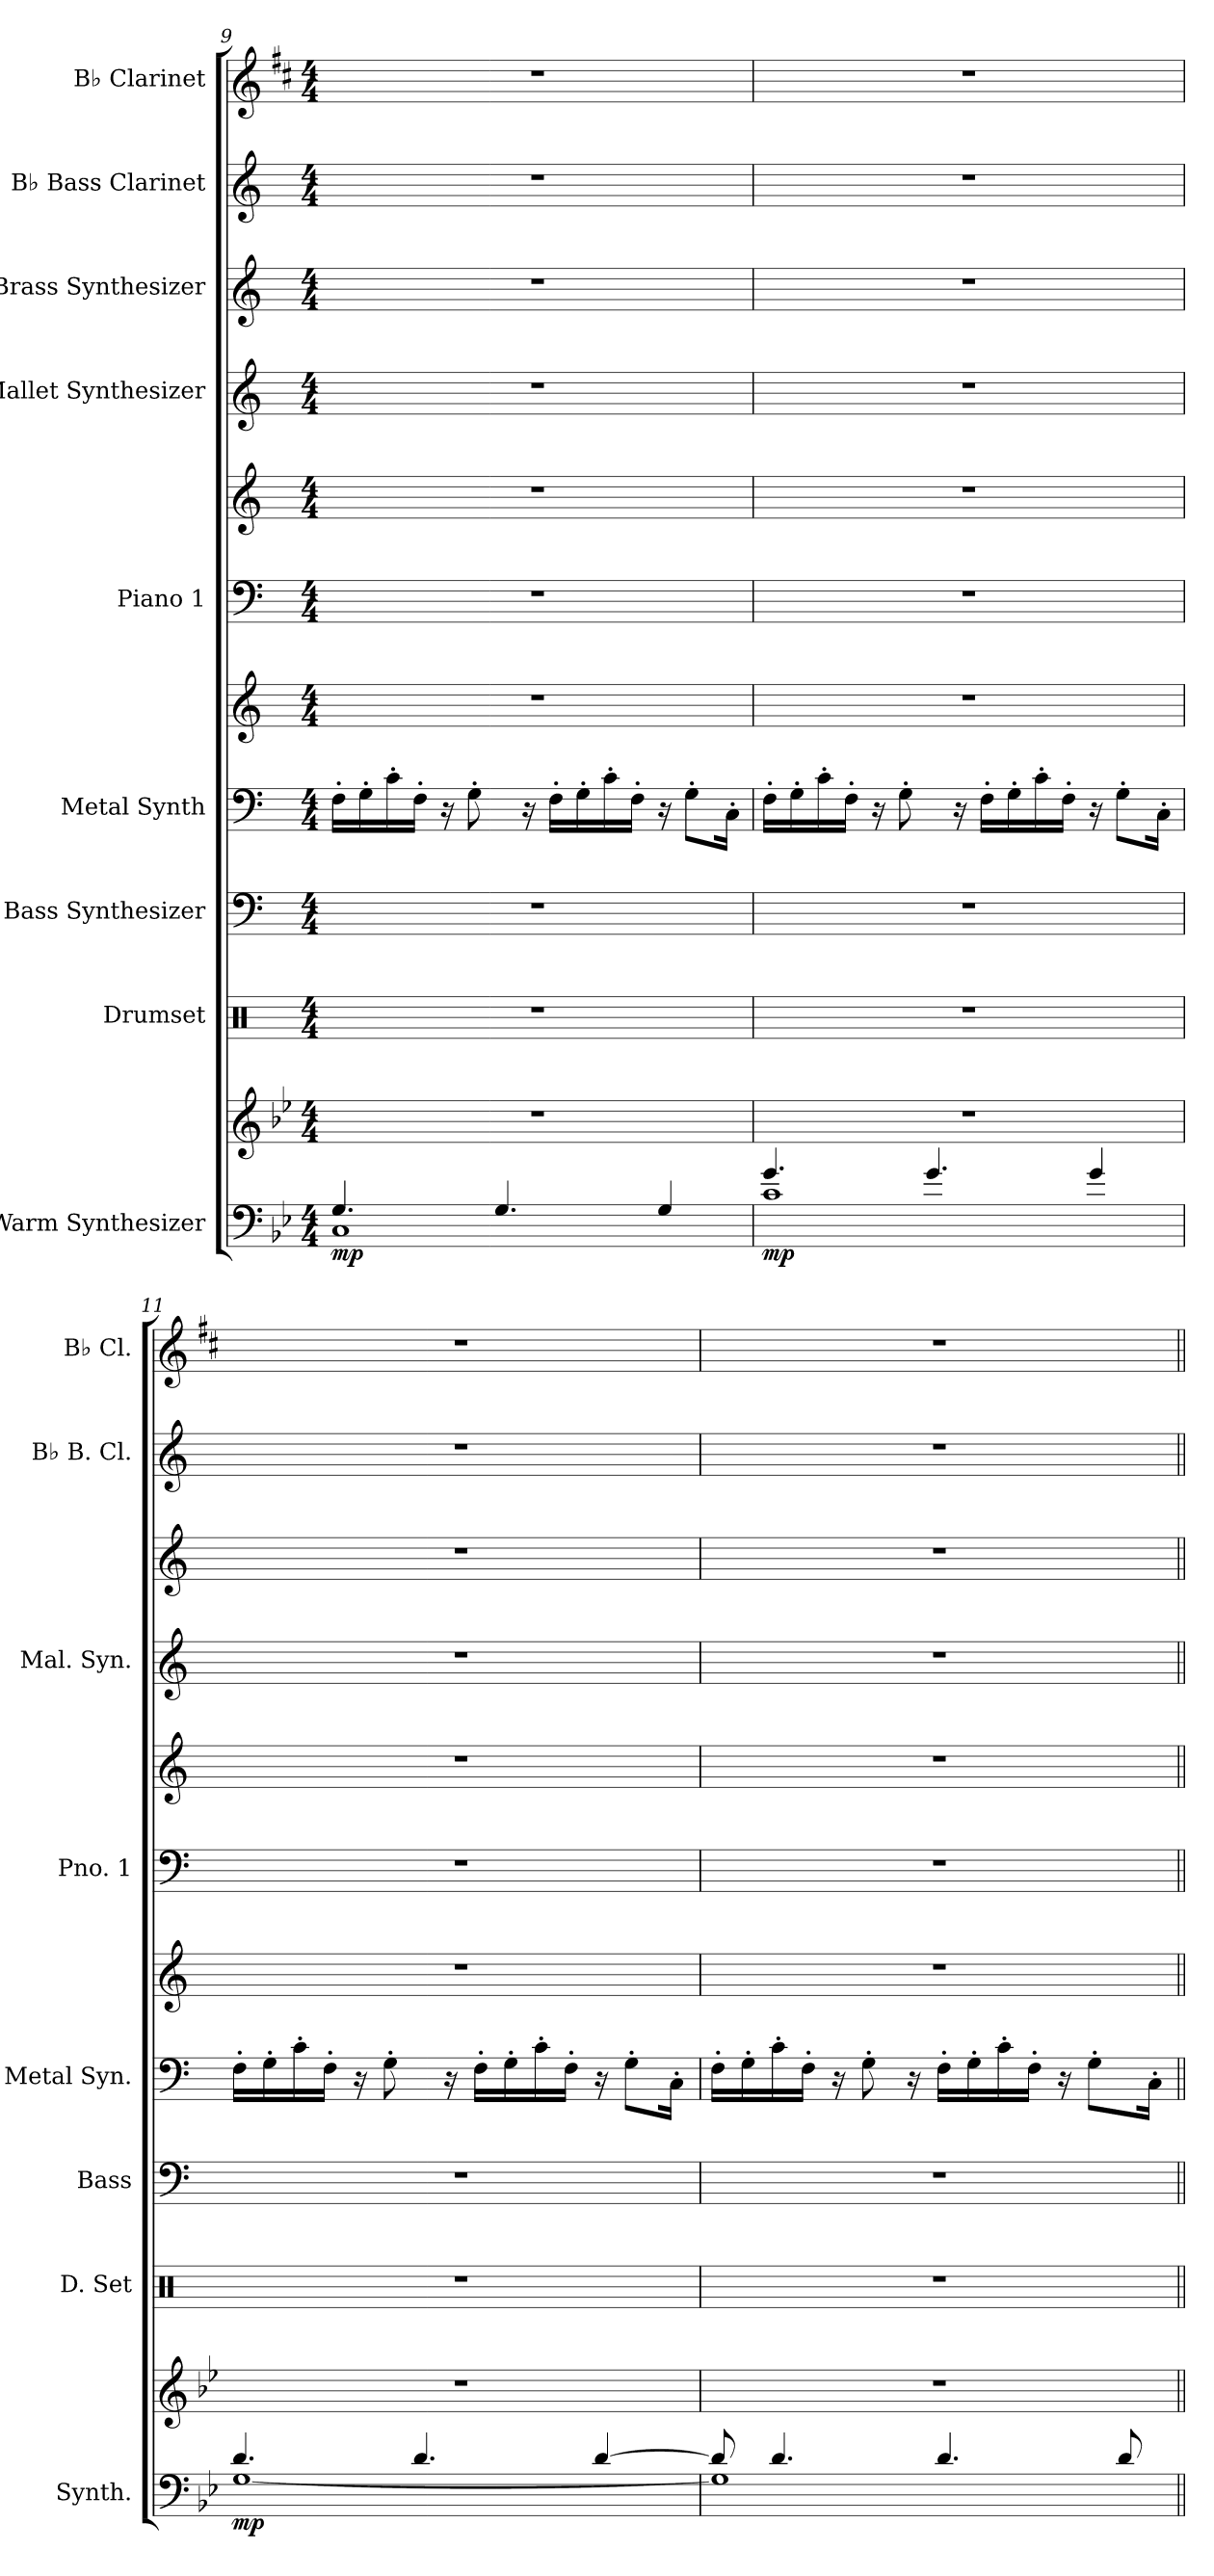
**kern	**kern	**dynam	**kern	**kern	**kern	**kern	**kern	**kern	**kern	**kern	**kern	**kern
*part9	*part9	*part9	*part8	*part7	*part6	*part6	*part5	*part5	*part4	*part3	*part2	*part1
*staff12	*staff11	*staff11/12	*staff10	*staff9	*staff8	*staff7	*staff6	*staff5	*staff4	*staff3	*staff2	*staff1
*I"Warm Synthesizer	*	*	*I"Drumset	*I"Bass Synthesizer	*I"Metal Synth	*	*I"Piano 1	*	*I"Mallet Synthesizer	*I"Brass Synthesizer	*I"B♭ Bass Clarinet	*I"B♭ Clarinet
*I'Synth.	*	*	*I'D. Set	*I'Bass	*I'Metal Syn.	*	*I'Pno. 1	*	*I'Mal. Syn.	*	*I'B♭ B. Cl.	*I'B♭ Cl.
*clefF4	*clefG2	*	*clefX	*clefF4	*clefF4	*clefG2	*clefF4	*clefG2	*clefG2	*clefG2	*clefG2	*clefG2
*	*	*	*	*	*	*	*	*	*	*	*ITrd8c14	*ITrd1c2
*k[b-e-]	*k[b-e-]	*	*k[]	*k[]	*k[]	*k[]	*k[]	*k[]	*k[]	*k[]	*k[]	*k[]
*M4/4	*M4/4	*	*M4/4	*M4/4	*M4/4	*M4/4	*M4/4	*M4/4	*M4/4	*M4/4	*M4/4	*M4/4
=9	=9	=9	=9	=9	=9	=9	=9	=9	=9	=9	=9	=9
*^	*	*	*	*	*	*	*	*	*	*	*	*
!	!	!	!LO:DY:b=2	!	!	!	!	!	!	!	!	!	!
4.G/	1C	1r	mp	1r	1r	16F'\LL	1r	1r	1r	1r	1r	1r	1r
.	.	.	.	.	.	16G'\	.	.	.	.	.	.	.
.	.	.	.	.	.	16c'\	.	.	.	.	.	.	.
.	.	.	.	.	.	16F'\JJ	.	.	.	.	.	.	.
.	.	.	.	.	.	16r	.	.	.	.	.	.	.
.	.	.	.	.	.	8G'\	.	.	.	.	.	.	.
4.G/	.	.	.	.	.	.	.	.	.	.	.	.	.
.	.	.	.	.	.	16r	.	.	.	.	.	.	.
.	.	.	.	.	.	16F'\LL	.	.	.	.	.	.	.
.	.	.	.	.	.	16G'\	.	.	.	.	.	.	.
.	.	.	.	.	.	16c'\	.	.	.	.	.	.	.
.	.	.	.	.	.	16F'\JJ	.	.	.	.	.	.	.
4G/	.	.	.	.	.	16r	.	.	.	.	.	.	.
.	.	.	.	.	.	8G'\L	.	.	.	.	.	.	.
.	.	.	.	.	.	16C'\Jk	.	.	.	.	.	.	.
=10	=10	=10	=10	=10	=10	=10	=10	=10	=10	=10	=10	=10	=10
!	!	!	!LO:DY:b=2	!	!	!	!	!	!	!	!	!	!
4.g/	1c	1r	mp	1r	1r	16F'\LL	1r	1r	1r	1r	1r	1r	1r
.	.	.	.	.	.	16G'\	.	.	.	.	.	.	.
.	.	.	.	.	.	16c'\	.	.	.	.	.	.	.
.	.	.	.	.	.	16F'\JJ	.	.	.	.	.	.	.
.	.	.	.	.	.	16r	.	.	.	.	.	.	.
.	.	.	.	.	.	8G'\	.	.	.	.	.	.	.
4.g/	.	.	.	.	.	.	.	.	.	.	.	.	.
.	.	.	.	.	.	16r	.	.	.	.	.	.	.
.	.	.	.	.	.	16F'\LL	.	.	.	.	.	.	.
.	.	.	.	.	.	16G'\	.	.	.	.	.	.	.
.	.	.	.	.	.	16c'\	.	.	.	.	.	.	.
.	.	.	.	.	.	16F'\JJ	.	.	.	.	.	.	.
4g/	.	.	.	.	.	16r	.	.	.	.	.	.	.
.	.	.	.	.	.	8G'\L	.	.	.	.	.	.	.
.	.	.	.	.	.	16C'\Jk	.	.	.	.	.	.	.
=11	=11	=11	=11	=11	=11	=11	=11	=11	=11	=11	=11	=11	=11
!	!	!	!LO:DY:b=2	!	!	!	!	!	!	!	!	!	!
4.d/	[1G	1r	mp	1r	1r	16F'\LL	1r	1r	1r	1r	1r	1r	1r
.	.	.	.	.	.	16G'\	.	.	.	.	.	.	.
.	.	.	.	.	.	16c'\	.	.	.	.	.	.	.
.	.	.	.	.	.	16F'\JJ	.	.	.	.	.	.	.
.	.	.	.	.	.	16r	.	.	.	.	.	.	.
.	.	.	.	.	.	8G'\	.	.	.	.	.	.	.
4.d/	.	.	.	.	.	.	.	.	.	.	.	.	.
.	.	.	.	.	.	16r	.	.	.	.	.	.	.
.	.	.	.	.	.	16F'\LL	.	.	.	.	.	.	.
.	.	.	.	.	.	16G'\	.	.	.	.	.	.	.
.	.	.	.	.	.	16c'\	.	.	.	.	.	.	.
.	.	.	.	.	.	16F'\JJ	.	.	.	.	.	.	.
[4d/	.	.	.	.	.	16r	.	.	.	.	.	.	.
.	.	.	.	.	.	8G'\L	.	.	.	.	.	.	.
.	.	.	.	.	.	16C'\Jk	.	.	.	.	.	.	.
=12	=12	=12	=12	=12	=12	=12	=12	=12	=12	=12	=12	=12	=12
8d/]	1G]	1r	.	1r	1r	16F'\LL	1r	1r	1r	1r	1r	1r	1r
.	.	.	.	.	.	16G'\	.	.	.	.	.	.	.
4.d/	.	.	.	.	.	16c'\	.	.	.	.	.	.	.
.	.	.	.	.	.	16F'\JJ	.	.	.	.	.	.	.
.	.	.	.	.	.	16r	.	.	.	.	.	.	.
.	.	.	.	.	.	8G'\	.	.	.	.	.	.	.
.	.	.	.	.	.	16r	.	.	.	.	.	.	.
4.d/	.	.	.	.	.	16F'\LL	.	.	.	.	.	.	.
.	.	.	.	.	.	16G'\	.	.	.	.	.	.	.
.	.	.	.	.	.	16c'\	.	.	.	.	.	.	.
.	.	.	.	.	.	16F'\JJ	.	.	.	.	.	.	.
.	.	.	.	.	.	16r	.	.	.	.	.	.	.
.	.	.	.	.	.	8G'\L	.	.	.	.	.	.	.
8d/	.	.	.	.	.	.	.	.	.	.	.	.	.
.	.	.	.	.	.	16C'\Jk	.	.	.	.	.	.	.
*v	*v	*	*	*	*	*	*	*	*	*	*	*	*
=||	=||	=||	=||	=||	=||	=||	=||	=||	=||	=||	=||	=||
*-	*-	*-	*-	*-	*-	*-	*-	*-	*-	*-	*-	*-
